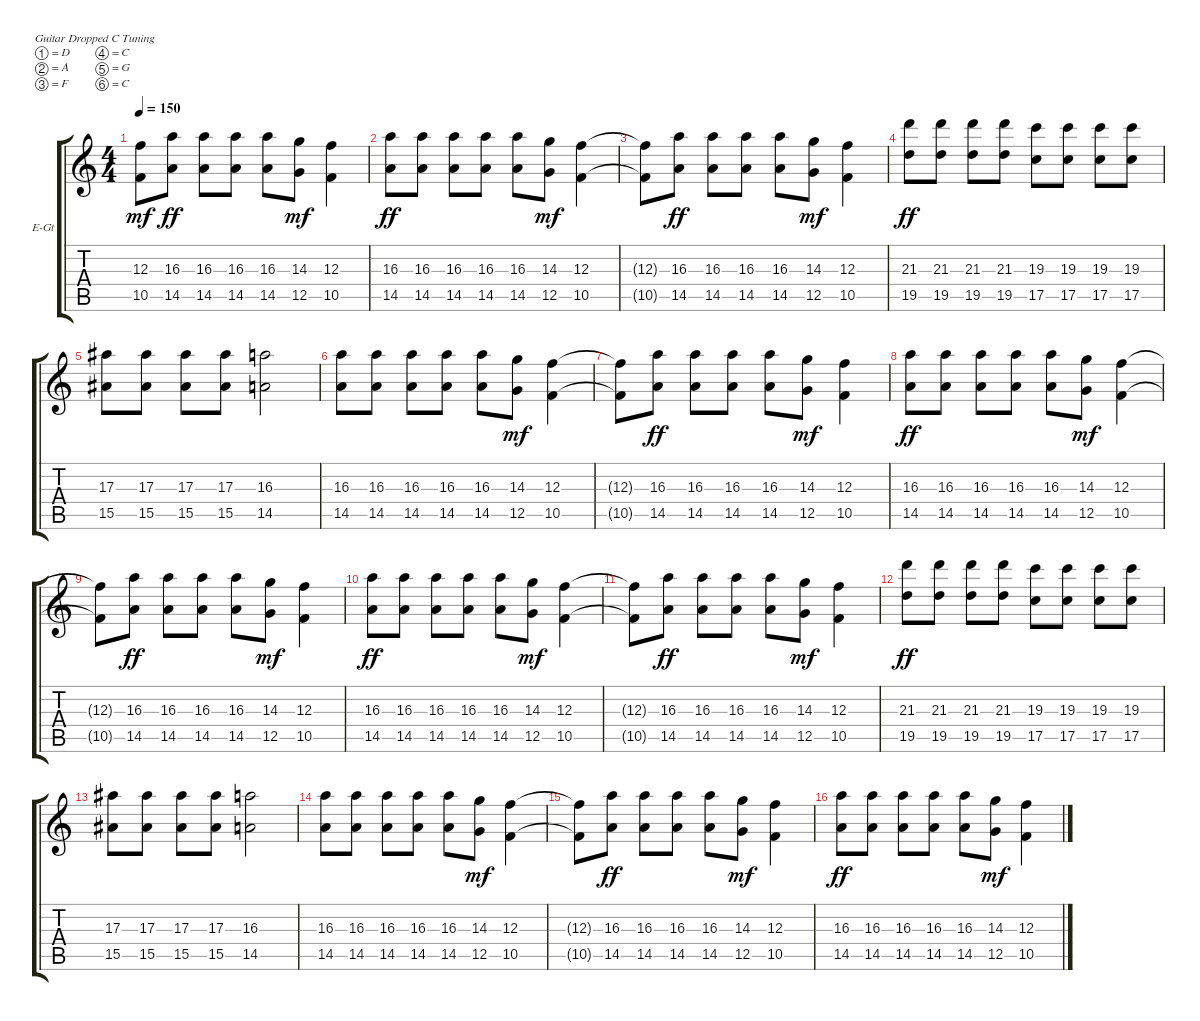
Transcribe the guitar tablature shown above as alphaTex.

\bracketExtendMode groupsimilarinstruments
\firstSystemTrackNameOrientation horizontal
\otherSystemsTrackNameOrientation horizontal
\track ("Electric Guitar 3" "E-Gt") {instrument distortionguitar}
\staff {score tabs}
\tuning (D4 A3 F3 C3 G2 C2)
\ts (4 4)
\tempo 150
\clef g2
\ks c
(12.3{t} 10.5{t}).8{dy mf} (16.3 14.5).8{dy ff} (16.3 14.5).8 (16.3 14.5).8 (16.3 14.5).8 (14.3 12.5).8{dy mf} (12.3 10.5).4 |
(16.3 14.5).8{dy ff} (16.3 14.5).8 (14.5 16.3).8 (16.3 14.5).8 (16.3 14.5).8 (12.5 14.3).8{dy mf} (10.5 12.3).4 |
(12.3{t} 10.5{t}).8 (16.3 14.5).8{dy ff} (16.3 14.5).8 (16.3 14.5).8 (16.3 14.5).8 (14.3 12.5).8{dy mf} (12.3 10.5).4 |
(21.3 19.5).8{dy ff} (21.3 19.5).8 (19.5 21.3).8 (21.3 19.5).8 (19.3 17.5).8 (19.3 17.5).8 (17.5 19.3).8 (19.3 17.5).8 |
(17.3 15.5).8 (17.3 15.5).8 (15.5 17.3).8 (17.3 15.5).8 (16.3 14.5).2 |
(16.3 14.5).8 (16.3 14.5).8 (14.5 16.3).8 (16.3 14.5).8 (16.3 14.5).8 (12.5 14.3).8{dy mf} (10.5 12.3).4 |
(12.3{t} 10.5{t}).8 (16.3 14.5).8{dy ff} (16.3 14.5).8 (16.3 14.5).8 (16.3 14.5).8 (14.3 12.5).8{dy mf} (12.3 10.5).4 |
(16.3 14.5).8{dy ff} (16.3 14.5).8 (14.5 16.3).8 (16.3 14.5).8 (16.3 14.5).8 (12.5 14.3).8{dy mf} (10.5 12.3).4 |
(12.3{t} 10.5{t}).8 (16.3 14.5).8{dy ff} (16.3 14.5).8 (16.3 14.5).8 (16.3 14.5).8 (14.3 12.5).8{dy mf} (12.3 10.5).4 |
(16.3 14.5).8{dy ff} (16.3 14.5).8 (14.5 16.3).8 (16.3 14.5).8 (16.3 14.5).8 (12.5 14.3).8{dy mf} (10.5 12.3).4 |
(12.3{t} 10.5{t}).8 (16.3 14.5).8{dy ff} (16.3 14.5).8 (16.3 14.5).8 (16.3 14.5).8 (14.3 12.5).8{dy mf} (12.3 10.5).4 |
(21.3 19.5).8{dy ff} (21.3 19.5).8 (19.5 21.3).8 (21.3 19.5).8 (19.3 17.5).8 (19.3 17.5).8 (17.5 19.3).8 (19.3 17.5).8 |
(17.3 15.5).8 (17.3 15.5).8 (15.5 17.3).8 (17.3 15.5).8 (16.3 14.5).2 |
(16.3 14.5).8 (16.3 14.5).8 (14.5 16.3).8 (16.3 14.5).8 (16.3 14.5).8 (12.5 14.3).8{dy mf} (10.5 12.3).4 |
(12.3{t} 10.5{t}).8 (16.3 14.5).8{dy ff} (16.3 14.5).8 (16.3 14.5).8 (16.3 14.5).8 (14.3 12.5).8{dy mf} (12.3 10.5).4 |
(16.3 14.5).8{dy ff} (16.3 14.5).8 (14.5 16.3).8 (16.3 14.5).8 (16.3 14.5).8 (12.5 14.3).8{dy mf} (10.5 12.3).4
